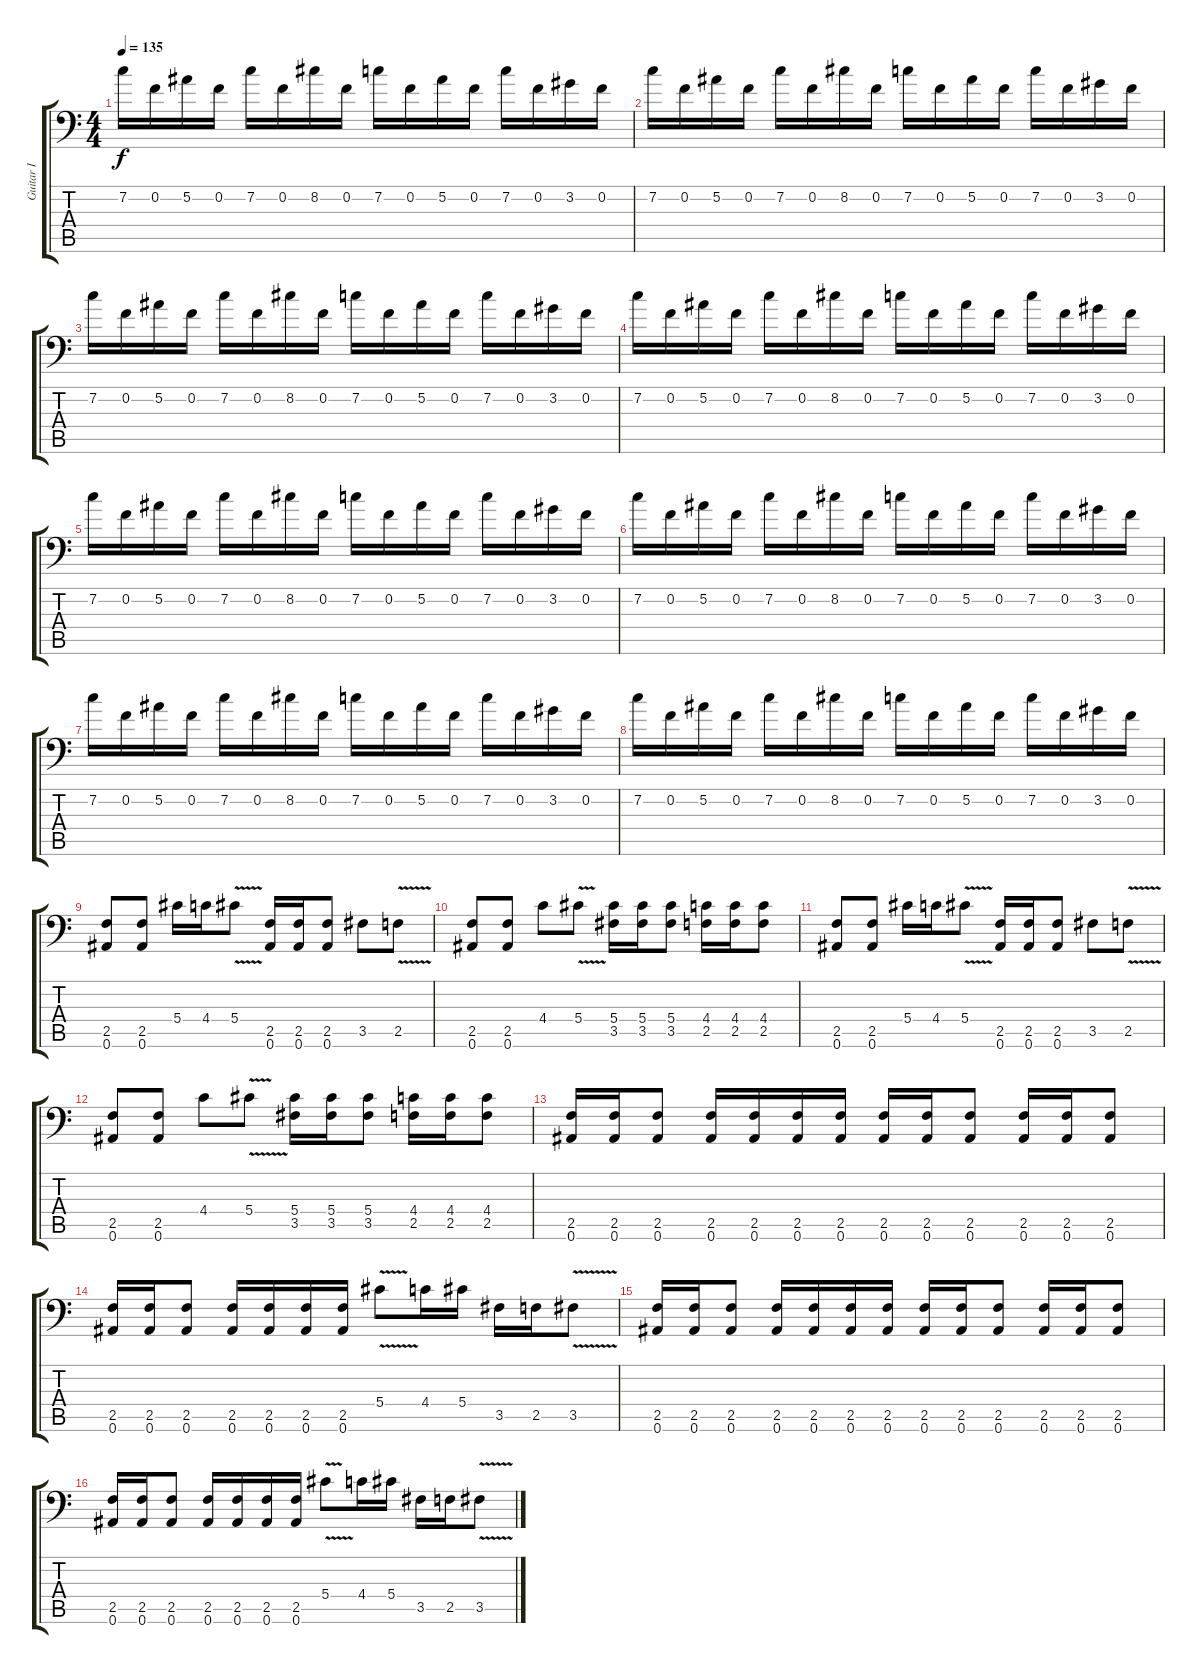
\track ("Guitar I" "Guitar I") {instrument distortionguitar}
\staff {score tabs}
\tuning (Bb3 F3 Db3 Ab2 Eb2 Bb1) {hide}
\ts (4 4)
\tempo 135
\clef f4
\ks c
7.2.16{dy f instrument distortionguitar} 0.2.16 5.2.16 0.2.16 7.2.16 0.2.16 8.2.16 0.2.16 7.2.16 0.2.16 5.2.16 0.2.16 7.2.16 0.2.16 3.2.16 0.2.16 |
7.2.16 0.2.16 5.2.16 0.2.16 7.2.16 0.2.16 8.2.16 0.2.16 7.2.16 0.2.16 5.2.16 0.2.16 7.2.16 0.2.16 3.2.16 0.2.16 |
7.2.16 0.2.16 5.2.16 0.2.16 7.2.16 0.2.16 8.2.16 0.2.16 7.2.16 0.2.16 5.2.16 0.2.16 7.2.16 0.2.16 3.2.16 0.2.16 |
7.2.16 0.2.16 5.2.16 0.2.16 7.2.16 0.2.16 8.2.16 0.2.16 7.2.16 0.2.16 5.2.16 0.2.16 7.2.16 0.2.16 3.2.16 0.2.16 |
7.2.16 0.2.16 5.2.16 0.2.16 7.2.16 0.2.16 8.2.16 0.2.16 7.2.16 0.2.16 5.2.16 0.2.16 7.2.16 0.2.16 3.2.16 0.2.16 |
7.2.16 0.2.16 5.2.16 0.2.16 7.2.16 0.2.16 8.2.16 0.2.16 7.2.16 0.2.16 5.2.16 0.2.16 7.2.16 0.2.16 3.2.16 0.2.16 |
7.2.16 0.2.16 5.2.16 0.2.16 7.2.16 0.2.16 8.2.16 0.2.16 7.2.16 0.2.16 5.2.16 0.2.16 7.2.16 0.2.16 3.2.16 0.2.16 |
7.2.16 0.2.16 5.2.16 0.2.16 7.2.16 0.2.16 8.2.16 0.2.16 7.2.16 0.2.16 5.2.16 0.2.16 7.2.16 0.2.16 3.2.16 0.2.16 |
(2.5 0.6).8{balance 8} (2.5 0.6).8 5.4.16 4.4.16 5.4{v}.8 (2.5 0.6).16 (2.5 0.6).16 (2.5 0.6).8 3.5.8 2.5{v}.8 |
(2.5 0.6).8 (2.5 0.6).8 4.4.8 5.4{v}.8 (5.4 3.5).16 (5.4 3.5).16 (5.4 3.5).8 (4.4 2.5).16 (4.4 2.5).16 (4.4 2.5).8 |
(2.5 0.6).8 (2.5 0.6).8 5.4.16 4.4.16 5.4{v}.8 (2.5 0.6).16 (2.5 0.6).16 (2.5 0.6).8 3.5.8 2.5{v}.8 |
(2.5 0.6).8 (2.5 0.6).8 4.4.8 5.4{v}.8 (5.4 3.5).16 (5.4 3.5).16 (5.4 3.5).8 (4.4 2.5).16 (4.4 2.5).16 (4.4 2.5).8 |
(2.5 0.6).16 (2.5 0.6).16 (2.5 0.6).8 (2.5 0.6).16 (2.5 0.6).16 (2.5 0.6).16 (2.5 0.6).16 (2.5 0.6).16 (2.5 0.6).16 (2.5 0.6).8 (2.5 0.6).16 (2.5 0.6).16 (2.5 0.6).8 |
(2.5 0.6).16 (2.5 0.6).16 (2.5 0.6).8 (2.5 0.6).16 (2.5 0.6).16 (2.5 0.6).16 (2.5 0.6).16 5.4{v}.8 4.4.16 5.4.16 3.5.16 2.5.16 3.5{v}.8 |
(2.5 0.6).16 (2.5 0.6).16 (2.5 0.6).8 (2.5 0.6).16 (2.5 0.6).16 (2.5 0.6).16 (2.5 0.6).16 (2.5 0.6).16 (2.5 0.6).16 (2.5 0.6).8 (2.5 0.6).16 (2.5 0.6).16 (2.5 0.6).8 |
(2.5 0.6).16 (2.5 0.6).16 (2.5 0.6).8 (2.5 0.6).16 (2.5 0.6).16 (2.5 0.6).16 (2.5 0.6).16 5.4{v}.8 4.4.16 5.4.16 3.5.16 2.5.16 3.5{v}.8
